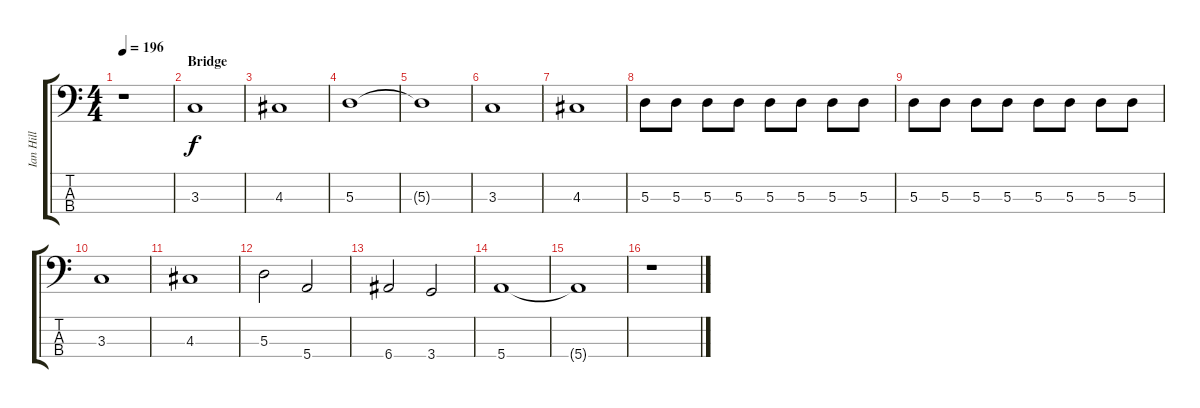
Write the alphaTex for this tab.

\track ("Ian Hill" "Ian Hill") {instrument fretlessbass}
\staff {score tabs}
\tuning (G2 D2 A1 E1) {hide}
\ts (4 4)
\tempo 196
\clef f4
\ks c
r.1{dy f} |
\section ("" "Bridge")
3.3.1 |
4.3.1 |
5.3.1 |
5.3{t}.1 |
3.3.1 |
4.3.1 |
5.3.8 5.3.8 5.3.8 5.3.8 5.3.8 5.3.8 5.3.8 5.3.8 |
5.3.8 5.3.8 5.3.8 5.3.8 5.3.8 5.3.8 5.3.8 5.3.8 |
3.3.1 |
4.3.1 |
5.3.2 5.4.2 |
6.4.2 3.4.2 |
5.4.1 |
5.4{t}.1 |
r.1
